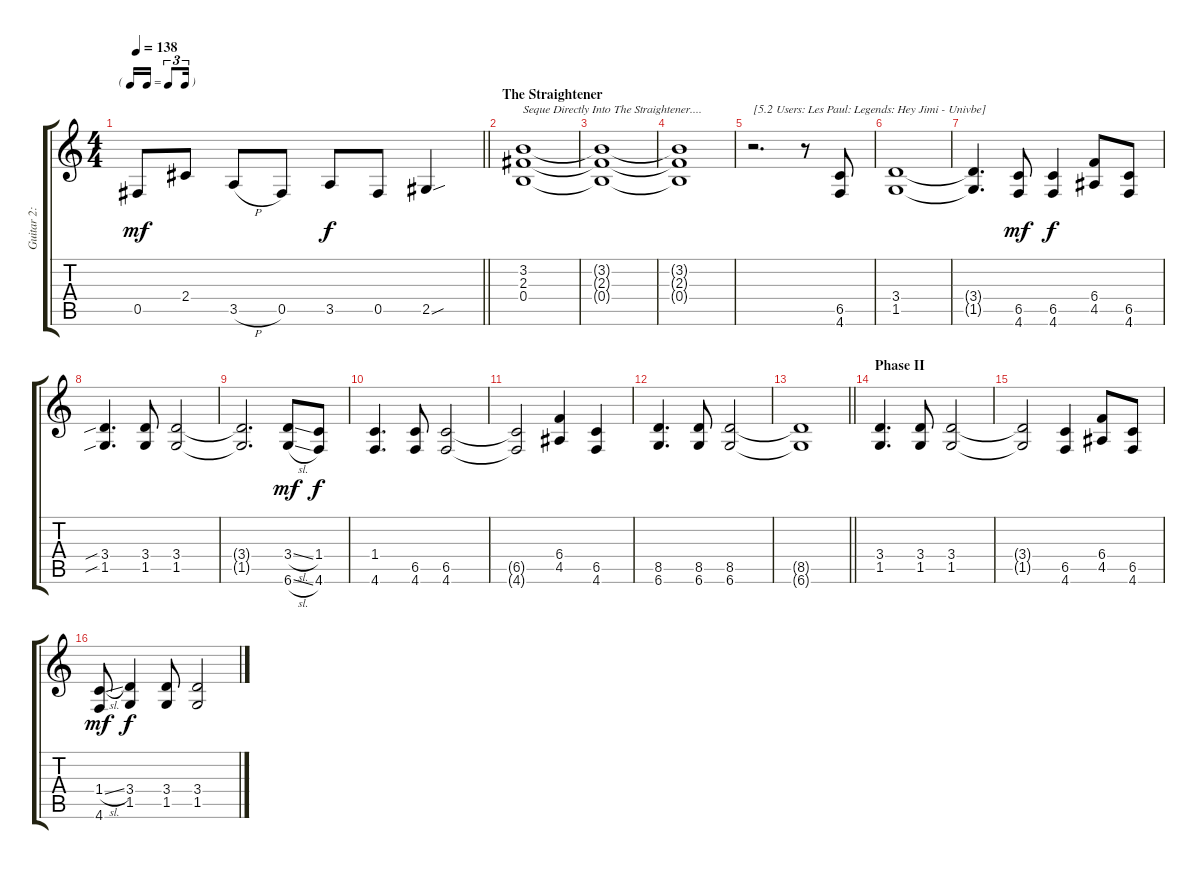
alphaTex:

\track ("Guitar 2: Tony" "Guitar 2: ") {instrument overdrivenguitar}
\staff {score tabs}
\tuning (Db4 Ab3 E3 B2 Gb2 Db2) {hide}
\ts (4 4)
\tf triplet16th
\tempo 138
\clef g2
\barLineRight lightlight
\ks c
0.5.8{dy mf} 2.4.8 3.5{h}.8 0.5.8 3.5.8{dy f} 0.5.8 2.5{sou}.4 |
\section ("" "The Straightener")
(3.2 2.3 0.4).1{txt "Seque Directly Into The Straightener...." volume 3} |
(3.2{t} 2.3{t} 0.4{t}).1 |
(3.2{t} 2.3{t} 0.4{t}).1 |
r.2{d txt "[5.2 Users: Les Paul: Legends: Hey Jimi - Univbe]" volume 13 balance 10 instrument overdrivenguitar} r.8 (6.5 4.6).8 |
(3.4 1.5).1 |
(3.4{t} 1.5{t}).4{d} (6.5 4.6).8{dy mf} (6.5 4.6).4{dy f} (6.4 4.5).8 (6.5 4.6).8 |
(3.4{sib} 1.5{sib}).4{d} (3.4 1.5).8 (3.4 1.5).2 |
(3.4{t} 1.5{t}).2{d} (3.4{sl} 6.6{sl}).8{dy mf} (1.4 4.6).8{dy f} |
(1.4 4.6).4{d} (6.5 4.6).8 (6.5 4.6).2 |
(6.5{t} 4.6{t}).2 (6.4 4.5).4 (6.5 4.6).4 |
(8.5 6.6).4{d} (8.5 6.6).8 (8.5 6.6).2 |
\barLineRight lightlight
(8.5{t} 6.6{t}).1 |
\section ("" "Phase II")
(3.4 1.5).4{d} (3.4 1.5).8 (3.4 1.5).2 |
(3.4{t} 1.5{t}).2 (6.5 4.6).4 (6.4 4.5).8 (6.5 4.6).8 |
(1.4{sl} 4.6).8{dy mf} (3.4 1.5).4{dy f} (3.4 1.5).8 (3.4 1.5).2
